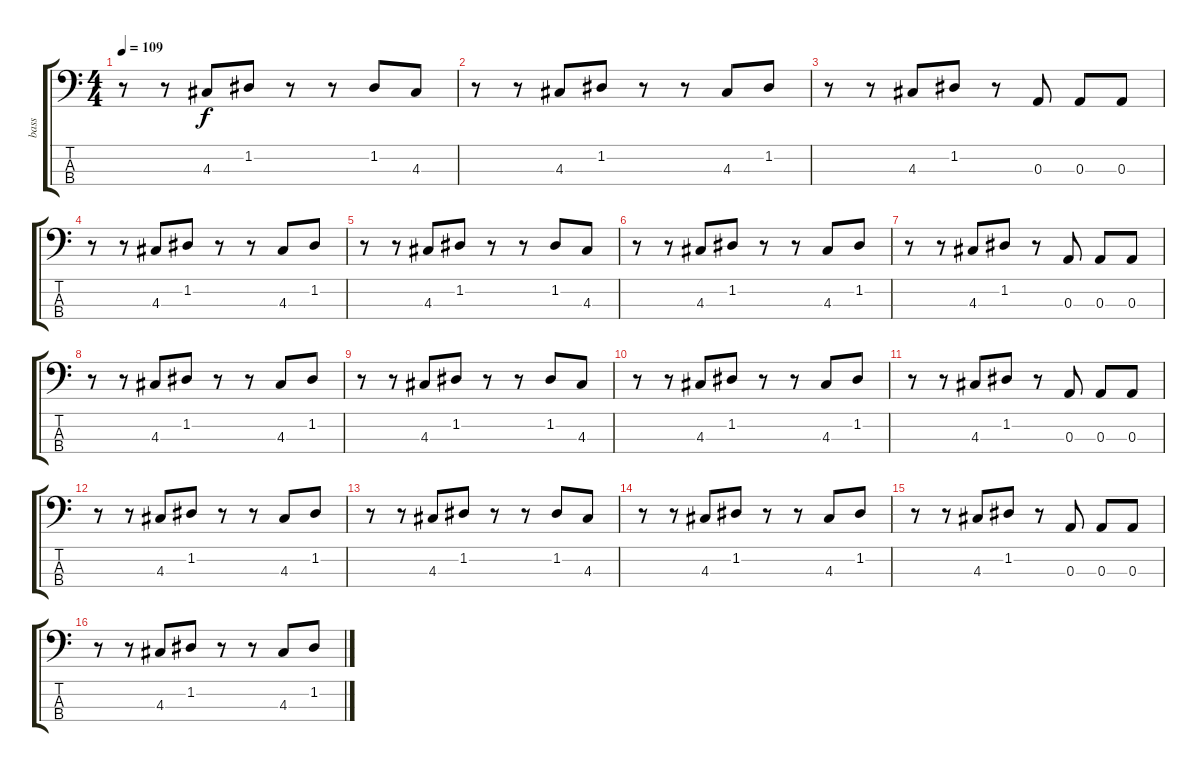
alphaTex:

\track ("bass" "bass") {instrument electricbassfinger}
\staff {score tabs}
\tuning (G2 D2 A1 E1) {hide}
\ts (4 4)
\tempo 109
\clef f4
\ks c
r.8{dy f} r.8 4.3.8 1.2.8 r.8 r.8 1.2.8 4.3.8 |
r.8 r.8 4.3.8 1.2.8 r.8 r.8 4.3.8 1.2.8 |
r.8 r.8 4.3.8 1.2.8 r.8 0.3.8 0.3.8 0.3.8 |
r.8 r.8 4.3.8 1.2.8 r.8 r.8 4.3.8 1.2.8 |
r.8 r.8 4.3.8 1.2.8 r.8 r.8 1.2.8 4.3.8 |
r.8 r.8 4.3.8 1.2.8 r.8 r.8 4.3.8 1.2.8 |
r.8 r.8 4.3.8 1.2.8 r.8 0.3.8 0.3.8 0.3.8 |
r.8 r.8 4.3.8 1.2.8 r.8 r.8 4.3.8 1.2.8 |
r.8 r.8 4.3.8 1.2.8 r.8 r.8 1.2.8 4.3.8 |
r.8 r.8 4.3.8 1.2.8 r.8 r.8 4.3.8 1.2.8 |
r.8 r.8 4.3.8 1.2.8 r.8 0.3.8 0.3.8 0.3.8 |
r.8 r.8 4.3.8 1.2.8 r.8 r.8 4.3.8 1.2.8 |
r.8 r.8 4.3.8 1.2.8 r.8 r.8 1.2.8 4.3.8 |
r.8 r.8 4.3.8 1.2.8 r.8 r.8 4.3.8 1.2.8 |
r.8 r.8 4.3.8 1.2.8 r.8 0.3.8 0.3.8 0.3.8 |
r.8 r.8 4.3.8 1.2.8 r.8 r.8 4.3.8 1.2.8
